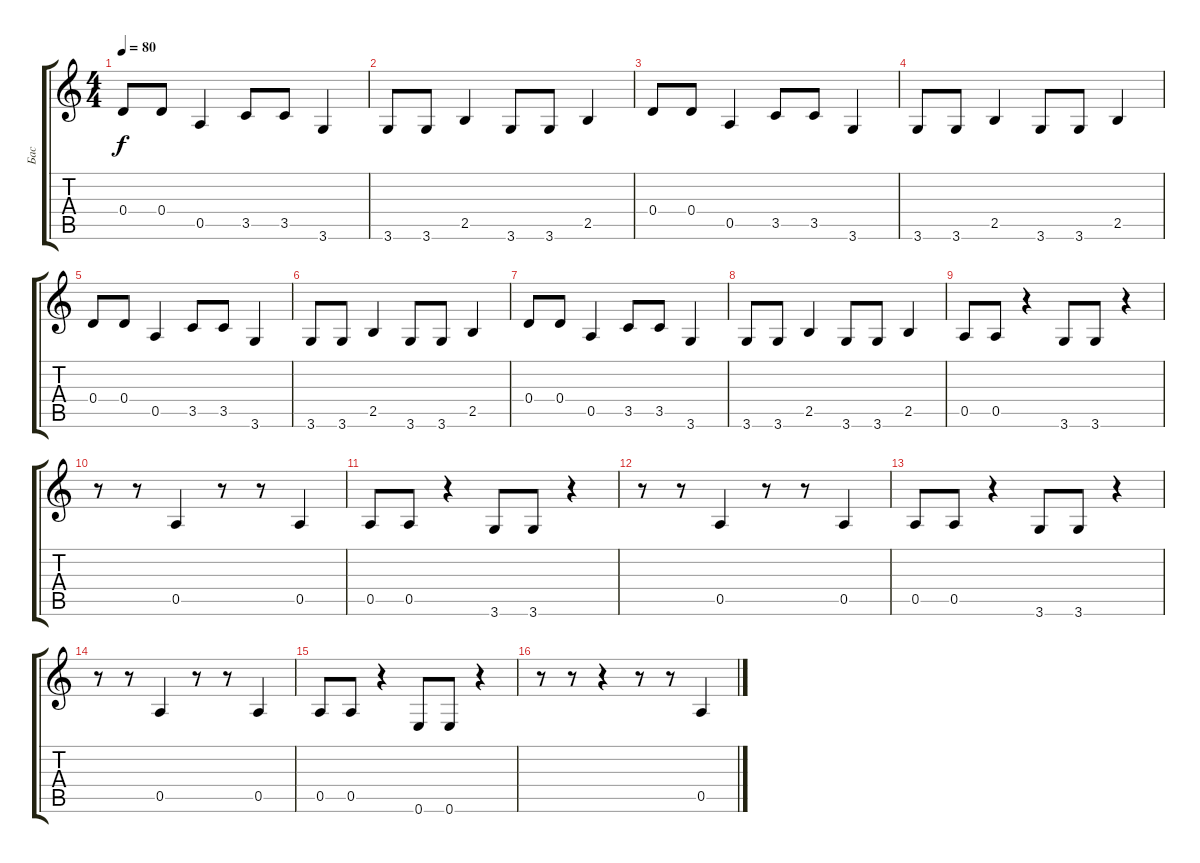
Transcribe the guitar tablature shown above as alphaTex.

\track ("Бас" "Бас") {instrument electricbassfinger}
\staff {score tabs}
\tuning (E4 B3 G3 D3 A2 E2) {hide}
\ts (4 4)
\tempo 80
\clef g2
\ks c
0.4.8{dy f} 0.4.8 0.5.4 3.5.8 3.5.8 3.6.4 |
3.6.8 3.6.8 2.5.4 3.6.8 3.6.8 2.5.4 |
0.4.8 0.4.8 0.5.4 3.5.8 3.5.8 3.6.4 |
3.6.8 3.6.8 2.5.4 3.6.8 3.6.8 2.5.4 |
0.4.8 0.4.8 0.5.4 3.5.8 3.5.8 3.6.4 |
3.6.8 3.6.8 2.5.4 3.6.8 3.6.8 2.5.4 |
0.4.8 0.4.8 0.5.4 3.5.8 3.5.8 3.6.4 |
3.6.8 3.6.8 2.5.4 3.6.8 3.6.8 2.5.4 |
0.5.8 0.5.8 r.4 3.6.8 3.6.8 r.4 |
r.8 r.8 0.5.4 r.8 r.8 0.5.4 |
0.5.8 0.5.8 r.4 3.6.8 3.6.8 r.4 |
r.8 r.8 0.5.4 r.8 r.8 0.5.4 |
0.5.8 0.5.8 r.4 3.6.8 3.6.8 r.4 |
r.8 r.8 0.5.4 r.8 r.8 0.5.4 |
0.5.8 0.5.8 r.4 0.6.8 0.6.8 r.4 |
r.8 r.8 r.4 r.8 r.8 0.5.4
